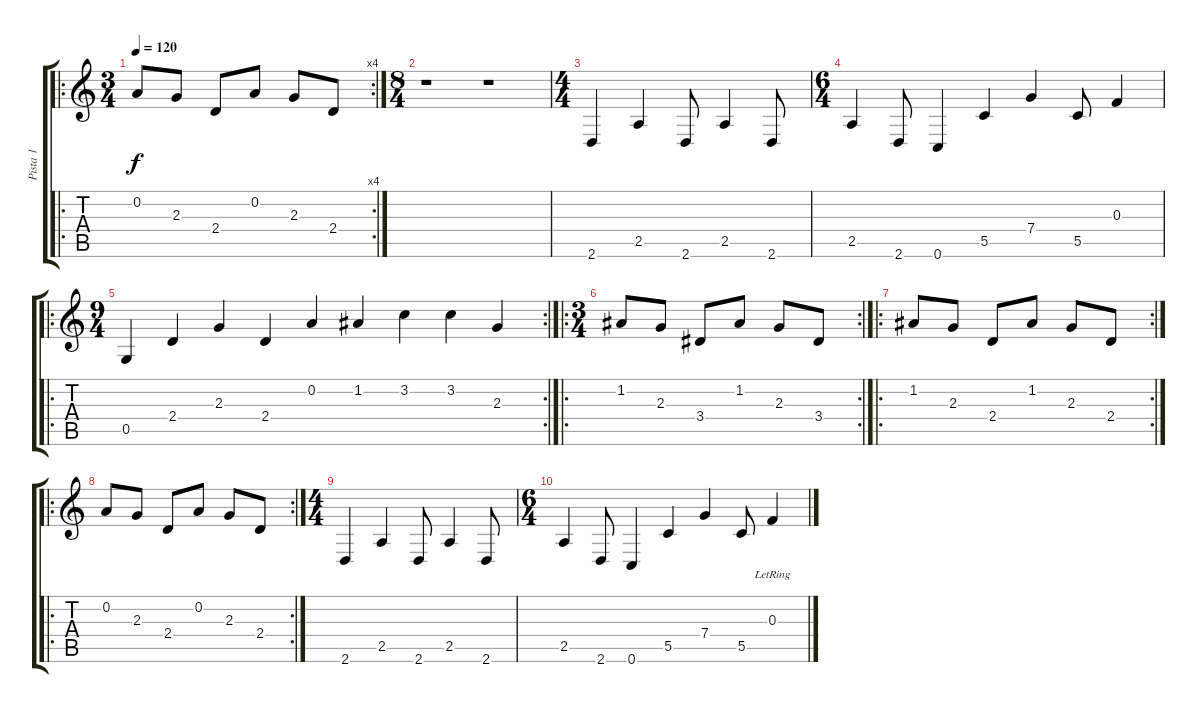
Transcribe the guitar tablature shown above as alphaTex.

\track ("Pista 1" "Pista 1") {instrument acousticbass}
\staff {score tabs}
\tuning (D4 A3 F3 C3 G2 C2) {hide}
\ro
\rc 4
\ts (3 4)
\tempo 120
\clef g2
\ks c
0.2.8{dy f} 2.3.8 2.4.8 0.2.8 2.3.8 2.4.8 |
\ts (8 4)
r.1 r.1 |
\ts (4 4)
2.6.4 2.5.4 2.6.8 2.5.4 2.6.8 |
\ts (6 4)
2.5.4 2.6.8 0.6.4 5.5.4 7.4.4 5.5.8 0.3.4 |
\ro
\rc 2
\ts (9 4)
0.5.4 2.4.4 2.3.4 2.4.4 0.2.4 1.2.4 3.2.4 3.2.4 2.3.4 |
\ro
\rc 2
\ts (3 4)
1.2.8 2.3.8 3.4.8 1.2.8 2.3.8 3.4.8 |
\ro
\rc 2
1.2.8 2.3.8 2.4.8 1.2.8 2.3.8 2.4.8 |
\ro
\rc 2
0.2.8 2.3.8 2.4.8 0.2.8 2.3.8 2.4.8 |
\ts (4 4)
2.6.4 2.5.4 2.6.8 2.5.4 2.6.8 |
\ts (6 4)
2.5.4 2.6.8 0.6.4 5.5.4 7.4.4 5.5.8 0.3{lr}.4
